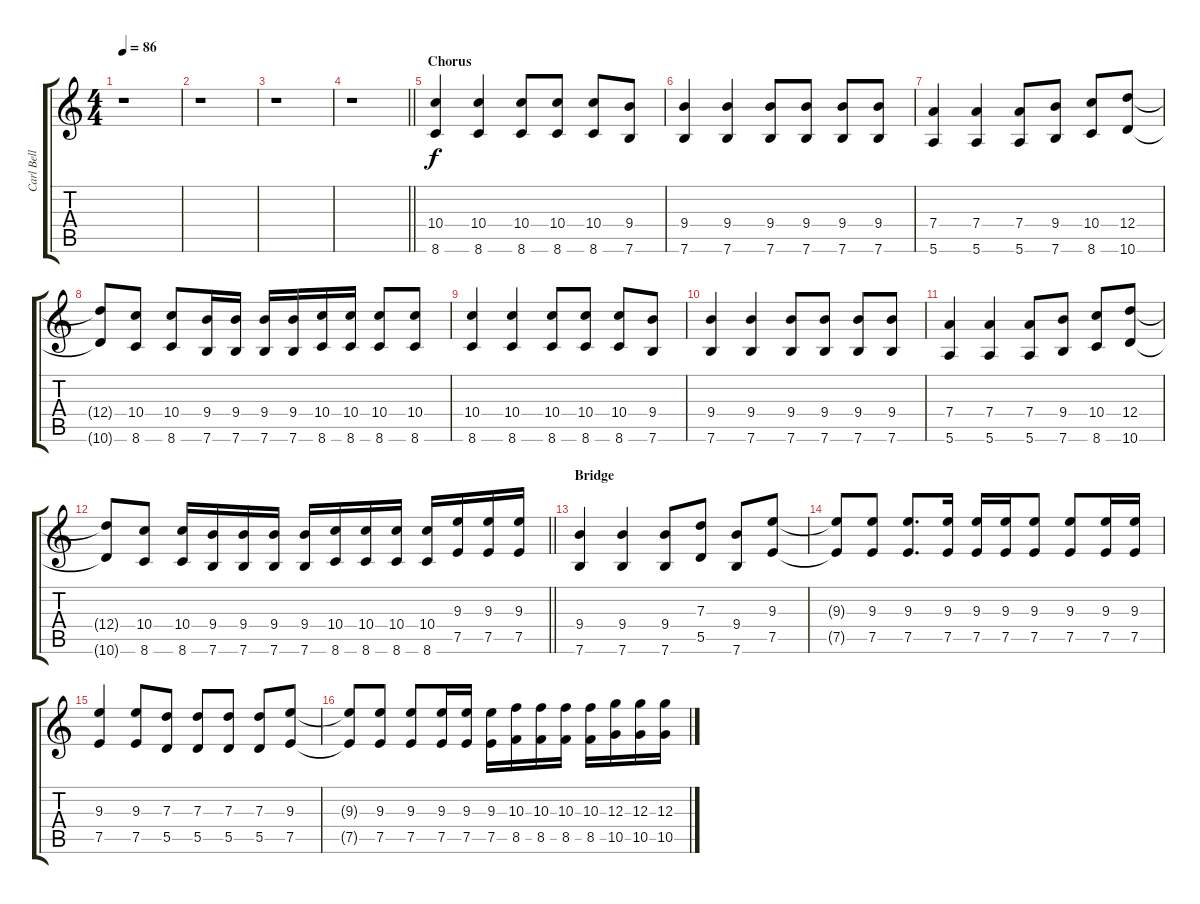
\track ("Carl Bell (Lead Guitar)" "Carl Bell ") {instrument distortionguitar}
\staff {score tabs}
\tuning (E4 B3 G3 D3 A2 E2) {hide}
\ts (4 4)
\tempo 86
\clef g2
\ks c
r.1{dy f} |
r.1 |
r.1 |
\barLineRight lightlight
r.1 |
\section ("" "Chorus")
(10.4 8.6).4 (10.4 8.6).4 (10.4 8.6).8 (10.4 8.6).8 (10.4 8.6).8 (9.4 7.6).8 |
(9.4 7.6).4 (9.4 7.6).4 (9.4 7.6).8 (9.4 7.6).8 (9.4 7.6).8 (9.4 7.6).8 |
(7.4 5.6).4 (7.4 5.6).4 (7.4 5.6).8 (9.4 7.6).8 (10.4 8.6).8 (12.4 10.6).8 |
(12.4{t} 10.6{t}).8 (10.4 8.6).8 (10.4 8.6).8 (9.4 7.6).16 (9.4 7.6).16 (9.4 7.6).16 (9.4 7.6).16 (10.4 8.6).16 (10.4 8.6).16 (10.4 8.6).8 (10.4 8.6).8 |
(10.4 8.6).4 (10.4 8.6).4 (10.4 8.6).8 (10.4 8.6).8 (10.4 8.6).8 (9.4 7.6).8 |
(9.4 7.6).4 (9.4 7.6).4 (9.4 7.6).8 (9.4 7.6).8 (9.4 7.6).8 (9.4 7.6).8 |
(7.4 5.6).4 (7.4 5.6).4 (7.4 5.6).8 (9.4 7.6).8 (10.4 8.6).8 (12.4 10.6).8 |
\barLineRight lightlight
(12.4{t} 10.6{t}).8 (10.4 8.6).8 (10.4 8.6).16 (9.4 7.6).16 (9.4 7.6).16 (9.4 7.6).16 (9.4 7.6).16 (10.4 8.6).16 (10.4 8.6).16 (10.4 8.6).16 (10.4 8.6).16 (9.3 7.5).16 (9.3 7.5).16 (9.3 7.5).16 |
\section ("" "Bridge")
(9.4 7.6).4 (9.4 7.6).4 (9.4 7.6).8 (7.3 5.5).8 (9.4 7.6).8 (9.3 7.5).8 |
(9.3{t} 7.5{t}).8 (9.3 7.5).8 (9.3 7.5).8{d} (9.3 7.5).16 (9.3 7.5).16 (9.3 7.5).16 (9.3 7.5).8 (9.3 7.5).8 (9.3 7.5).16 (9.3 7.5).16 |
(9.3 7.5).4 (9.3 7.5).8 (7.3 5.5).8 (7.3 5.5).8 (7.3 5.5).8 (7.3 5.5).8 (9.3 7.5).8 |
(9.3{t} 7.5{t}).8 (9.3 7.5).8 (9.3 7.5).8 (9.3 7.5).16 (9.3 7.5).16 (9.3 7.5).16 (10.3 8.5).16 (10.3 8.5).16 (10.3 8.5).16 (10.3 8.5).16 (12.3 10.5).16 (12.3 10.5).16 (12.3 10.5).16
